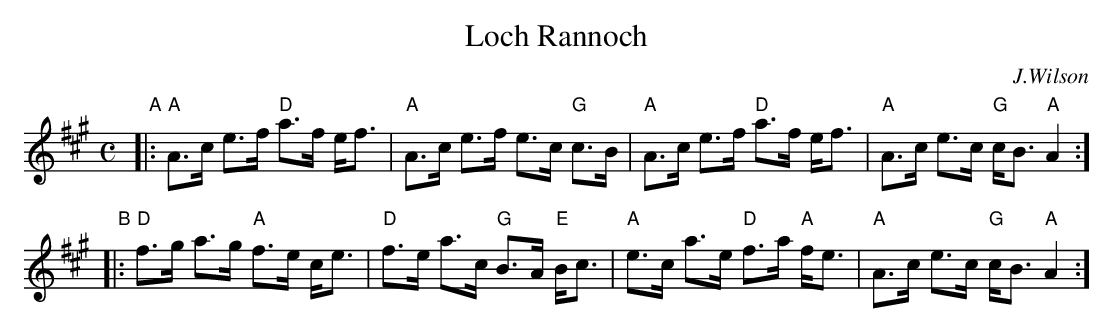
X:1
T: Loch Rannoch
C: J.Wilson
M: C
L: 1/8
K: A
"A"|:\
"A"A>c e>f "D"a>f e<f | "A"A>c e>f e>c "G"c>B |\
"A"A>c e>f "D"a>f e<f | "A"A>c e>c "G"c<B "A"A2 :]
"B"|:\
"D"f>g a>g "A"f>e c<e | "D"f>e a>c "G"B>A "E"B<c |\
"A"e>c a>e "D"f>a "A"f<e | "A"A>c e>c "G"c<B "A"A2 :]
